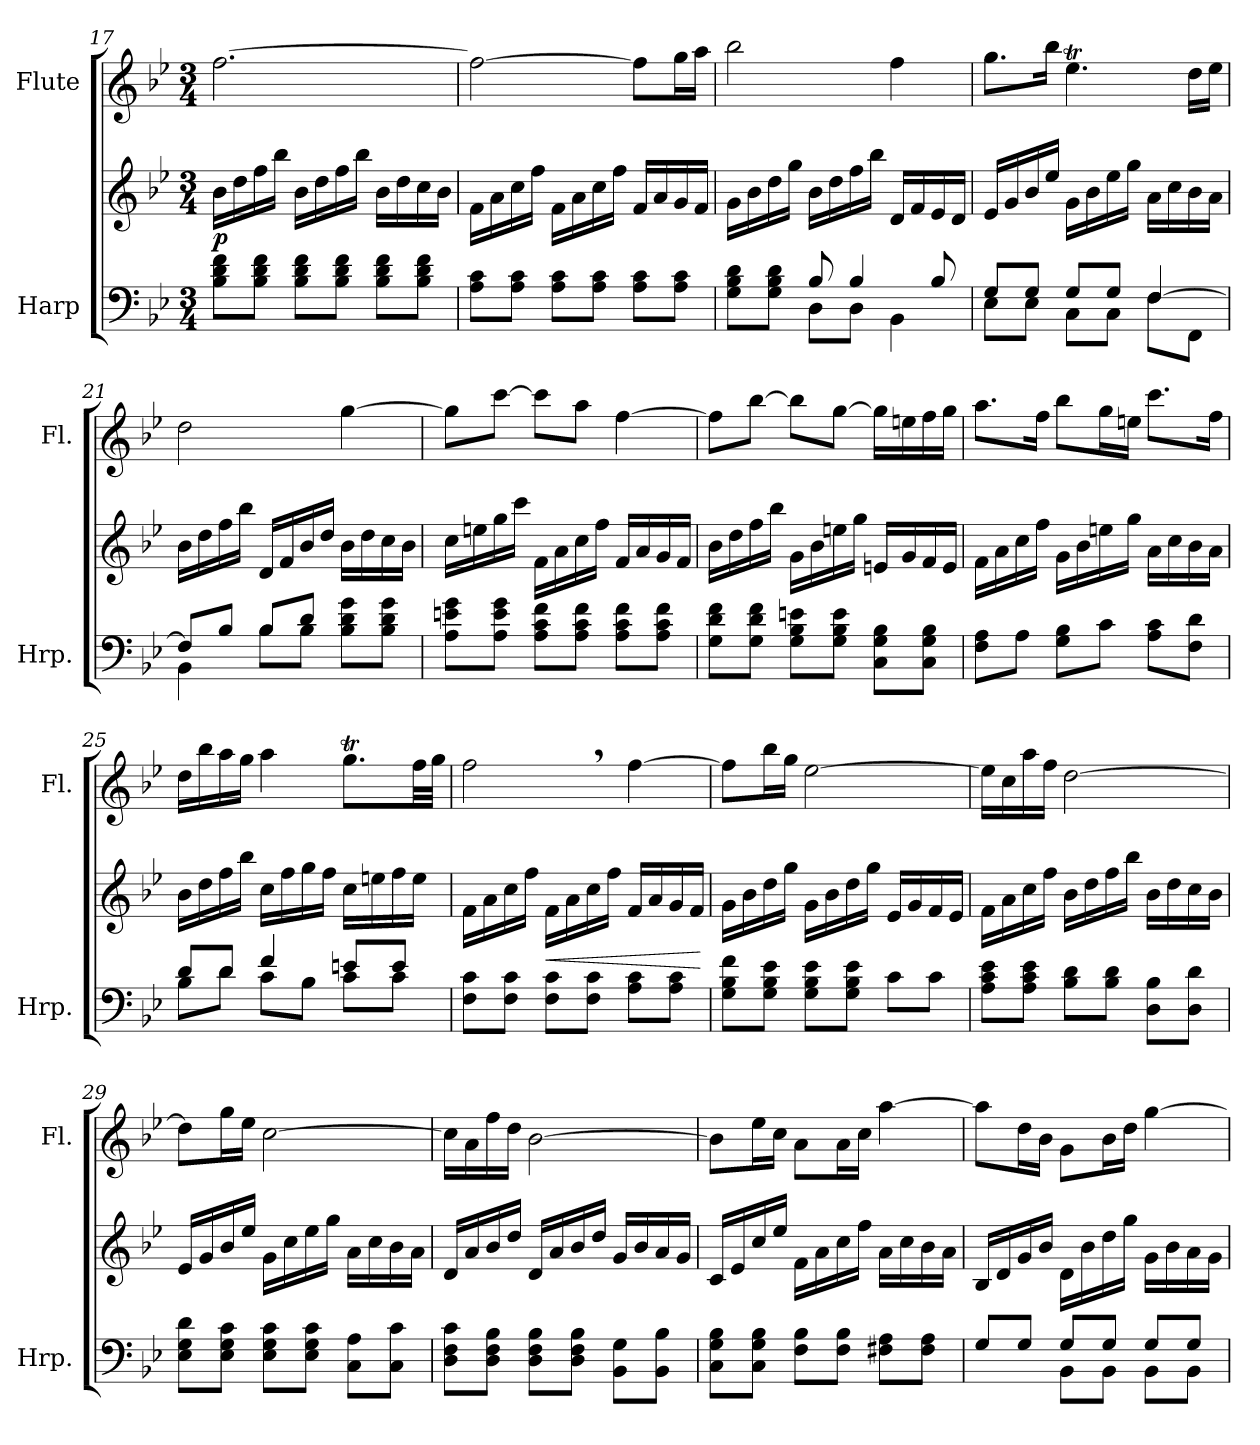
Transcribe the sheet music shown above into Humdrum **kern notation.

**kern	**kern	**dynam	**kern
*part2	*part2	*part2	*part1
*staff3	*staff2	*staff2/3	*staff1
*I"Harp	*	*	*I"Flute
*I'Hrp.	*	*	*I'Fl.
!!LO:PB:g=z
*clefF4	*clefG2	*	*clefG2
*k[b-e-]	*k[b-e-]	*	*k[b-e-]
*M3/4	*M3/4	*	*M3/4
=17	=17	=17	=17
!	!	!LO:DY:b	!
8B-\ 8d\ 8f\L	16b-\LL	p	[2.ff\
.	16dd\	.	.
8B-\ 8d\ 8f\J	16ff\	.	.
.	16bb-\JJ	.	.
8B-\ 8d\ 8f\L	16b-\LL	.	.
.	16dd\	.	.
8B-\ 8d\ 8f\J	16ff\	.	.
.	16bb-\JJ	.	.
8B-\ 8d\ 8f\L	16b-\LL	.	.
.	16dd\	.	.
8B-\ 8d\ 8f\J	16cc\	.	.
.	16b-\JJ	.	.
=18	=18	=18	=18
8A\ 8c\L	16f\LL	.	2ff\_
.	16a\	.	.
8A\ 8c\J	16cc\	.	.
.	16ff\JJ	.	.
8A\ 8c\L	16f\LL	.	.
.	16a\	.	.
8A\ 8c\J	16cc\	.	.
.	16ff\JJ	.	.
8A\ 8c\L	16f/LL	.	8ff\L]
.	16a/	.	.
8A\ 8c\J	16g/	.	16gg\L
.	16f/JJ	.	16aa\JJ
=19	=19	=19	=19
*^	*	*	*
8G\ 8B-\ 8d\L	4ryy	16g\LL	.	2bb-\
.	.	16b-\	.	.
8G\ 8B-\ 8d\J	.	16dd\	.	.
.	.	16gg\JJ	.	.
8B-/	8D\L	16b-\LL	.	.
.	.	16dd\	.	.
4B-/	8D\J	16ff\	.	.
.	.	16bb-\JJ	.	.
.	4BB-\	16d/LL	.	4ff\
.	.	16f/	.	.
8B-/	.	16e-/	.	.
.	.	16d/JJ	.	.
=20	=20	=20	=20	=20
8G/L	8E-\L	16e-/LL	.	8.gg\L
.	.	16g/	.	.
8G/J	8E-\J	16b-/	.	.
.	.	16ee-/JJ	.	16bb-\Jk
8G/L	8C\L	16g\LL	.	4.ee-T\
.	.	16b-\	.	.
8G/J	8C\J	16ee-\	.	.
.	.	16gg\JJ	.	.
[4F/	8F\L	16a\LL	.	.
.	.	16cc\	.	.
.	8FF\J	16b-\	.	16dd\LL
.	.	16a\JJ	.	16ee-\JJ
!!LO:LB:g=z
=21	=21	=21	=21	=21
8F/L]	4BB-\	16b-\LL	.	2dd\
.	.	16dd\	.	.
8B-/J	.	16ff\	.	.
.	.	16bb-\JJ	.	.
8B-/L	8B-\L	16d/LL	.	.
.	.	16f/	.	.
8d/J	8B-\J	16b-/	.	.
.	.	16dd/JJ	.	.
8B-\ 8d\ 8g\L	4ryy	16b-\LL	.	[4gg\
.	.	16dd\	.	.
8B-\ 8d\ 8g\J	.	16cc\	.	.
.	.	16b-\JJ	.	.
*v	*v	*	*	*
=22	=22	=22	=22
8A\ 8en\ 8g\L	16cc\LL	.	8gg\L]
.	16een\	.	.
8A\ 8e\ 8g\J	16gg\	.	[8ccc\J
.	16ccc\JJ	.	.
8A\ 8c\ 8f\L	16f\LL	.	8ccc\L]
.	16a\	.	.
8A\ 8c\ 8f\J	16cc\	.	8aa\J
.	16ff\JJ	.	.
8A\ 8c\ 8f\L	16f/LL	.	[4ff\
.	16a/	.	.
8A\ 8c\ 8f\J	16g/	.	.
.	16f/JJ	.	.
=23	=23	=23	=23
8G\ 8d\ 8f\L	16b-\LL	.	8ff\L]
.	16dd\	.	.
8G\ 8d\ 8f\J	16ff\	.	[8bb-\J
.	16bb-\JJ	.	.
8G\ 8B-\ 8en\L	16g\LL	.	8bb-\L]
.	16b-\	.	.
8G\ 8B-\ 8e\J	16een\	.	[8gg\J
.	16gg\JJ	.	.
8C\ 8G\ 8B-\L	16en/LL	.	16gg\LL]
.	16g/	.	16een\
8C\ 8G\ 8B-\J	16f/	.	16ff\
.	16e/JJ	.	16gg\JJ
!!LO:LB:g=z
=24	=24	=24	=24
8F\ 8A\L	16f\LL	.	8.aa\L
.	16a\	.	.
8A\J	16cc\	.	.
.	16ff\JJ	.	16ff\Jk
8G\ 8B-\L	16g\LL	.	8bb-\L
.	16b-\	.	.
8c\J	16een\	.	16gg\L
.	16gg\JJ	.	16een\JJ
8A\ 8c\L	16a\LL	.	8.ccc\L
.	16cc\	.	.
8F\ 8d\J	16b-\	.	.
.	16a\JJ	.	16ff\Jk
=25	=25	=25	=25
*^	*	*	*
8d/L	8B-\L	16b-\LL	.	16dd\LL
.	.	16dd\	.	16bb-\
8d/J	8d\J	16ff\	.	16aa\
.	.	16bb-\JJ	.	16gg\JJ
4f/	8c\L	16cc\LL	.	4aa\
.	.	16ff\	.	.
.	8B-\J	16gg\	.	.
.	.	16ff\JJ	.	.
8en/L	8c\L	16cc\LL	.	8.ggT\L
.	.	16een\	.	.
8e/J	8c\J	16ff\	.	.
.	.	16ee\JJ	.	32ff\LL
.	.	.	.	32gg\JJJ
*v	*v	*	*	*
=26	=26	=26	=26
8F\ 8c\L	16f\LL	.	2ff,\
.	16a\	.	.
8F\ 8c\J	16cc\	.	.
.	16ff\JJ	.	.
!	!	!LO:HP:b	!
8F\ 8c\L	16f\LL	<	.
.	16a\	.	.
8F\ 8c\J	16cc\	.	.
.	16ff\JJ	.	.
8A\ 8c\L	16f/LL	.	[4ff\
.	16a/	.	.
8A\ 8c\J	16g/	.	.
.	16f/JJ	.	.
.	.	[	.
=27	=27	=27	=27
8G\ 8B-\ 8f\L	16g\LL	.	8ff\L]
.	16b-\	.	.
8G\ 8B-\ 8e-\J	16dd\	.	16bb-\L
.	16gg\JJ	.	16gg\JJ
8G\ 8B-\ 8e-\L	16g\LL	.	[2ee-\
.	16b-\	.	.
8G\ 8B-\ 8e-\J	16dd\	.	.
.	16gg\JJ	.	.
8c\L	16e-/LL	.	.
.	16g/	.	.
8c\J	16f/	.	.
.	16e-/JJ	.	.
!!LO:LB:g=z
=28	=28	=28	=28
8A\ 8c\ 8e-\L	16f\LL	.	16ee-\LL]
.	16a\	.	16cc\
8A\ 8c\ 8e-\J	16cc\	.	16aa\
.	16ff\JJ	.	16ff\JJ
8B-\ 8d\L	16b-\LL	.	[2dd\
.	16dd\	.	.
8B-\ 8d\J	16ff\	.	.
.	16bb-\JJ	.	.
8D\ 8B-\L	16b-\LL	.	.
.	16dd\	.	.
8D\ 8d\J	16cc\	.	.
.	16b-\JJ	.	.
=29	=29	=29	=29
8E-\ 8G\ 8d\L	16e-/LL	.	8dd\L]
.	16g/	.	.
8E-\ 8G\ 8c\J	16b-/	.	16gg\L
.	16ee-/JJ	.	16ee-\JJ
8E-\ 8G\ 8c\L	16g\LL	.	[2cc\
.	16cc\	.	.
8E-\ 8G\ 8c\J	16ee-\	.	.
.	16gg\JJ	.	.
8C\ 8A\L	16a\LL	.	.
.	16cc\	.	.
8C\ 8c\J	16b-\	.	.
.	16a\JJ	.	.
=30	=30	=30	=30
8D\ 8F\ 8c\L	16d/LL	.	16cc\LL]
.	16a/	.	16a\
8D\ 8F\ 8B-\J	16b-/	.	16ff\
.	16dd/JJ	.	16dd\JJ
8D\ 8F\ 8B-\L	16d/LL	.	[2b-\
.	16a/	.	.
8D\ 8F\ 8B-\J	16b-/	.	.
.	16dd/JJ	.	.
8BB-\ 8G\L	16g/LL	.	.
.	16b-/	.	.
8BB-\ 8B-\J	16a/	.	.
.	16g/JJ	.	.
=31	=31	=31	=31
8C\ 8G\ 8B-\L	16c/LL	.	8b-\L]
.	16e-/	.	.
8C\ 8G\ 8B-\J	16cc/	.	16ee-\L
.	16ee-/JJ	.	16cc\JJ
8F\ 8B-\L	16f\LL	.	8a\L
.	16a\	.	.
8F\ 8B-\J	16cc\	.	16a\L
.	16ff\JJ	.	16cc\JJ
8F#X\ 8A\L	16a\LL	.	[4aa\
.	16cc\	.	.
8F#\ 8A\J	16b-\	.	.
.	16a\JJ	.	.
!!LO:LB:g=z
=32	=32	=32	=32
*^	*	*	*
8G/L	4ryy	16B-/LL	.	8aa\L]
.	.	16d/	.	.
8G/J	.	16g/	.	16dd\L
.	.	16b-/JJ	.	16b-\JJ
8G/L	8BB-\L	16d\LL	.	8g\L
.	.	16b-\	.	.
8G/J	8BB-\J	16dd\	.	16b-\L
.	.	16gg\JJ	.	16dd\JJ
8G/L	8BB-\L	16g\LL	.	[4gg\
.	.	16b-\	.	.
8G/J	8BB-\J	16a\	.	.
.	.	16g\JJ	.	.
*v	*v	*	*	*
=	=	=	=
*-	*-	*-	*-
